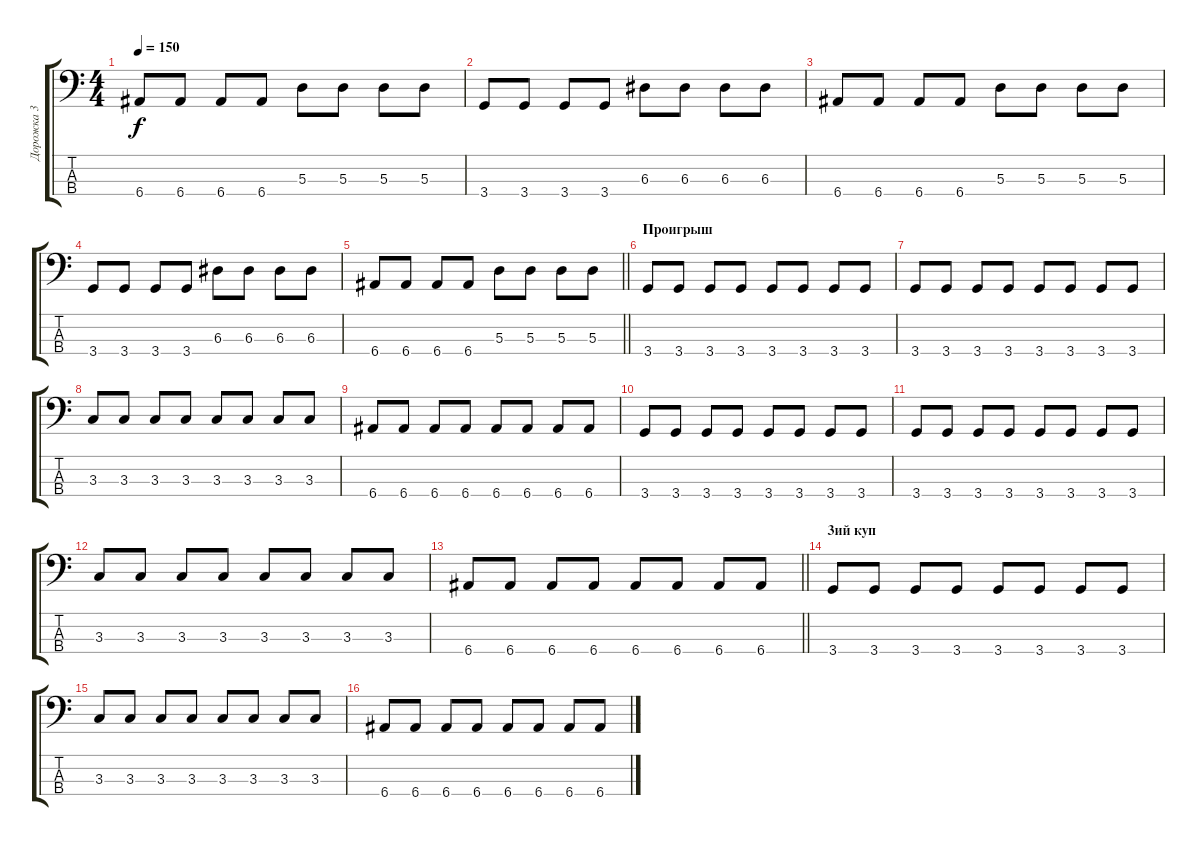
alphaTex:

\track ("Дорожка 3" "Дорожка 3") {instrument electricbassfinger}
\staff {score tabs}
\tuning (G2 D2 A1 E1) {hide}
\ts (4 4)
\tempo 150
\clef f4
\ks c
6.4.8{dy f} 6.4.8 6.4.8 6.4.8 5.3.8 5.3.8 5.3.8 5.3.8 |
3.4.8 3.4.8 3.4.8 3.4.8 6.3.8 6.3.8 6.3.8 6.3.8 |
6.4.8 6.4.8 6.4.8 6.4.8 5.3.8 5.3.8 5.3.8 5.3.8 |
3.4.8 3.4.8 3.4.8 3.4.8 6.3.8 6.3.8 6.3.8 6.3.8 |
\barLineRight lightlight
6.4.8 6.4.8 6.4.8 6.4.8 5.3.8 5.3.8 5.3.8 5.3.8 |
\section ("" "Проигрыш")
3.4.8 3.4.8 3.4.8 3.4.8 3.4.8 3.4.8 3.4.8 3.4.8 |
3.4.8 3.4.8 3.4.8 3.4.8 3.4.8 3.4.8 3.4.8 3.4.8 |
3.3.8 3.3.8 3.3.8 3.3.8 3.3.8 3.3.8 3.3.8 3.3.8 |
6.4.8 6.4.8 6.4.8 6.4.8 6.4.8 6.4.8 6.4.8 6.4.8 |
3.4.8 3.4.8 3.4.8 3.4.8 3.4.8 3.4.8 3.4.8 3.4.8 |
3.4.8 3.4.8 3.4.8 3.4.8 3.4.8 3.4.8 3.4.8 3.4.8 |
3.3.8 3.3.8 3.3.8 3.3.8 3.3.8 3.3.8 3.3.8 3.3.8 |
\barLineRight lightlight
6.4.8 6.4.8 6.4.8 6.4.8 6.4.8 6.4.8 6.4.8 6.4.8 |
\section ("" "3ий куп")
3.4.8 3.4.8 3.4.8 3.4.8 3.4.8 3.4.8 3.4.8 3.4.8 |
3.3.8 3.3.8 3.3.8 3.3.8 3.3.8 3.3.8 3.3.8 3.3.8 |
6.4.8 6.4.8 6.4.8 6.4.8 6.4.8 6.4.8 6.4.8 6.4.8
